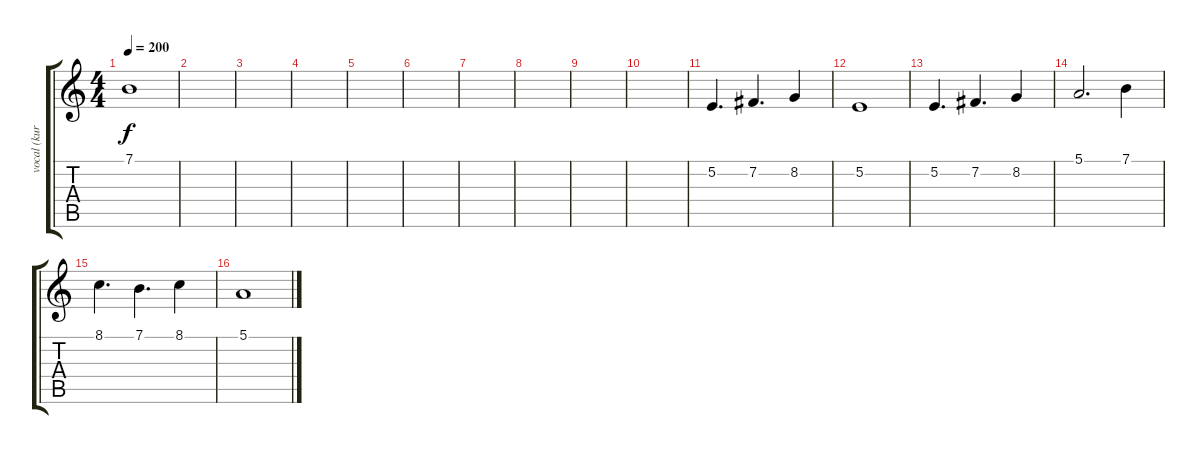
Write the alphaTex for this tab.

\track ("vocal (kuroneko)" "vocal (kur") {instrument flute}
\staff {score tabs}
\tuning (E4 B3 G3 D3 A2 E2) {hide}
\ts (4 4)
\tempo 200
\clef g2
\ks c
7.1.1{dy f} |
|
|
|
|
|
|
|
|
|
5.2.4{d} 7.2.4{d} 8.2.4 |
5.2.1 |
5.2.4{d} 7.2.4{d} 8.2.4 |
5.1.2{d} 7.1.4 |
8.1.4{d} 7.1.4{d} 8.1.4 |
5.1.1
